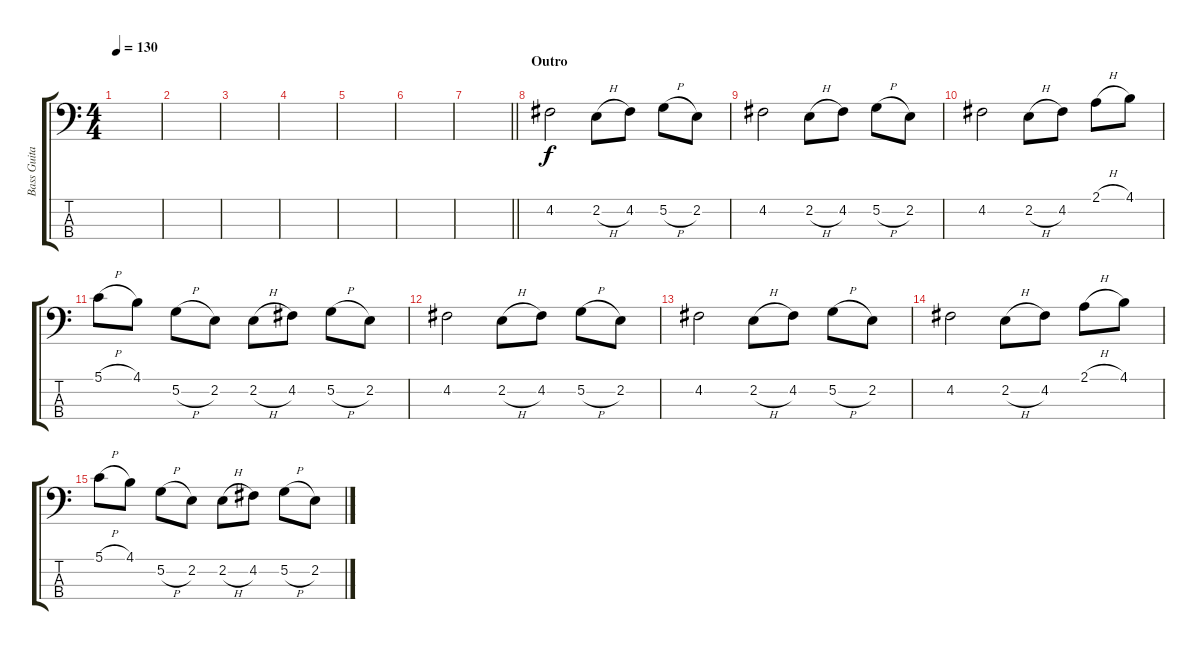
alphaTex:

\track ("Bass Guitar" "Bass Guita") {instrument electricbassfinger}
\staff {score tabs}
\tuning (G2 D2 A1 E1) {hide}
\ts (4 4)
\tempo 130
\clef f4
\ks c
|
|
|
|
|
|
\barLineRight lightlight
|
\section ("" "Outro")
4.2.2 2.2{h}.8 4.2.8 5.2{h}.8 2.2.8 |
4.2.2 2.2{h}.8 4.2.8 5.2{h}.8 2.2.8 |
4.2.2 2.2{h}.8 4.2.8 2.1{h}.8 4.1.8 |
5.1{h}.8 4.1.8 5.2{h}.8 2.2.8 2.2{h}.8 4.2.8 5.2{h}.8 2.2.8 |
4.2.2 2.2{h}.8 4.2.8 5.2{h}.8 2.2.8 |
4.2.2 2.2{h}.8 4.2.8 5.2{h}.8 2.2.8 |
4.2.2 2.2{h}.8 4.2.8 2.1{h}.8 4.1.8 |
5.1{h}.8 4.1.8 5.2{h}.8 2.2.8 2.2{h}.8 4.2.8 5.2{h}.8 2.2.8
